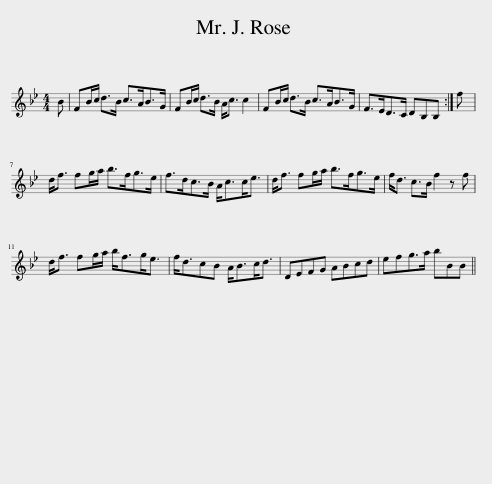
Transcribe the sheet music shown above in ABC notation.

X:1
L:1/8
M:4/4
I:linebreak $
K:Bb
V:1 treble
V:1
 B | FB/c/ d>B c>AB>G | FB/c/ d>B A<c c2 | FB/c/ d>B c>AB>G | F>ED>C DB,B, :| %5
 f |$ d<f fg/a/ b>fg>e | f>dc>B A<cc<e | d<f fg/a/ b>fg>e | f<d c>B f2 z f |$ %10
 d<f fg/a/ b<fg<e | f<dcB A<Bc<d | DEFG ABcd | efg>a bBB || %14
